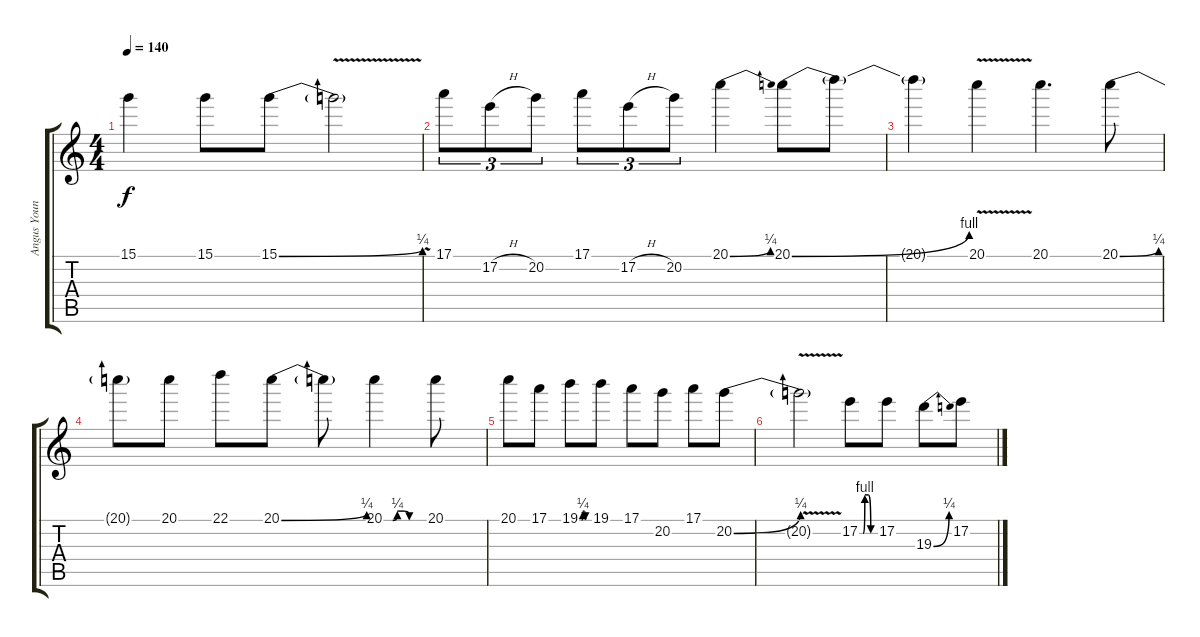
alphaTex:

\track ("Angus Young" "Angus Youn") {instrument distortionguitar}
\staff {score tabs}
\tuning (E4 B3 G3 D3 A2 E2) {hide}
\ts (4 4)
\tempo 140
\clef g2
\ks c
15.1{t}.4{dy f} 15.1.8 15.1{be (bend 0 0 60 1)}.8 15.1{v t}.2 |
17.1.8{tu (3 2)} 17.2{h}.8{tu (3 2)} 20.2.8{tu (3 2)} 17.1.8{tu (3 2)} 17.2{h}.8{tu (3 2)} 20.2.8{tu (3 2)} 20.1{be (bend 0 0 60 1)}.4 20.1{be (bend 0 0 60 4)}.8 20.1{t}.8 |
20.1{t}.4 20.1{v}.4 20.1.4{d} 20.1{be (bend 0 0 60 1)}.8 |
20.1{t}.8 20.1.8 22.1.8 20.1{be (bend 0 0 60 1)}.8 20.1{t}.8 20.1{be (custom 0 0 13 0 20 1 30 1 38 0 60 0)}.4 20.1.8 |
20.1.8 17.1.8 19.1{be (custom 0 0 13 0 20 1 30 1 36 0 60 0)}.8 19.1.8 17.1.8 20.2.8 17.1.8 20.2{be (bend 0 0 60 1)}.8 |
20.2{v t}.2 17.2{be (custom 0 0 13 0 20 4 33 4 43 0 60 0)}.8 17.2.8 19.3{be (bend 0 0 60 1)}.8 17.2.8
